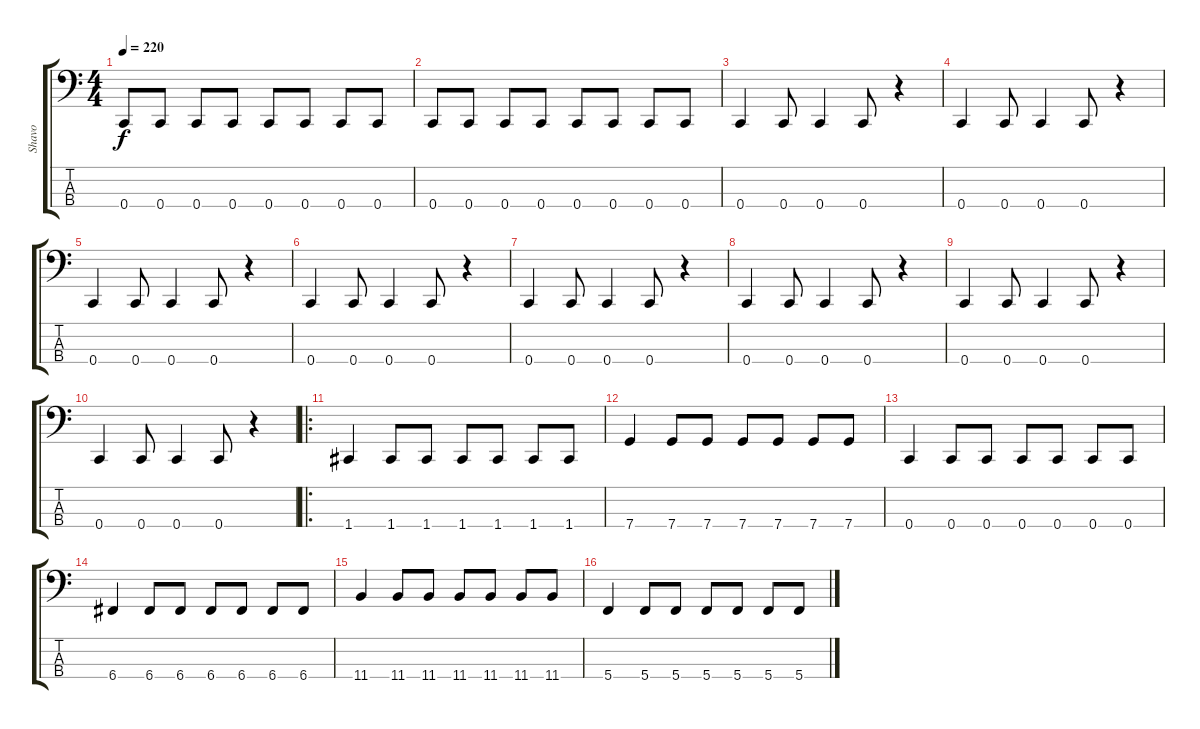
\track ("Shavo " "Shavo ") {instrument electricbassfinger}
\staff {score tabs}
\tuning (F2 C2 G1 C1) {hide}
\ts (4 4)
\tempo 220
\clef f4
\ks c
0.4.8{dy f} 0.4.8 0.4.8 0.4.8 0.4.8 0.4.8 0.4.8 0.4.8 |
0.4.8 0.4.8 0.4.8 0.4.8 0.4.8 0.4.8 0.4.8 0.4.8 |
0.4.4 0.4.8 0.4.4 0.4.8 r.4 |
0.4.4 0.4.8 0.4.4 0.4.8 r.4 |
0.4.4 0.4.8 0.4.4 0.4.8 r.4 |
0.4.4 0.4.8 0.4.4 0.4.8 r.4 |
0.4.4 0.4.8 0.4.4 0.4.8 r.4 |
0.4.4 0.4.8 0.4.4 0.4.8 r.4 |
0.4.4 0.4.8 0.4.4 0.4.8 r.4 |
0.4.4 0.4.8 0.4.4 0.4.8 r.4 |
\ro
1.4.4 1.4.8 1.4.8 1.4.8 1.4.8 1.4.8 1.4.8 |
7.4.4 7.4.8 7.4.8 7.4.8 7.4.8 7.4.8 7.4.8 |
0.4.4 0.4.8 0.4.8 0.4.8 0.4.8 0.4.8 0.4.8 |
6.4.4 6.4.8 6.4.8 6.4.8 6.4.8 6.4.8 6.4.8 |
11.4.4 11.4.8 11.4.8 11.4.8 11.4.8 11.4.8 11.4.8 |
5.4.4 5.4.8 5.4.8 5.4.8 5.4.8 5.4.8 5.4.8
